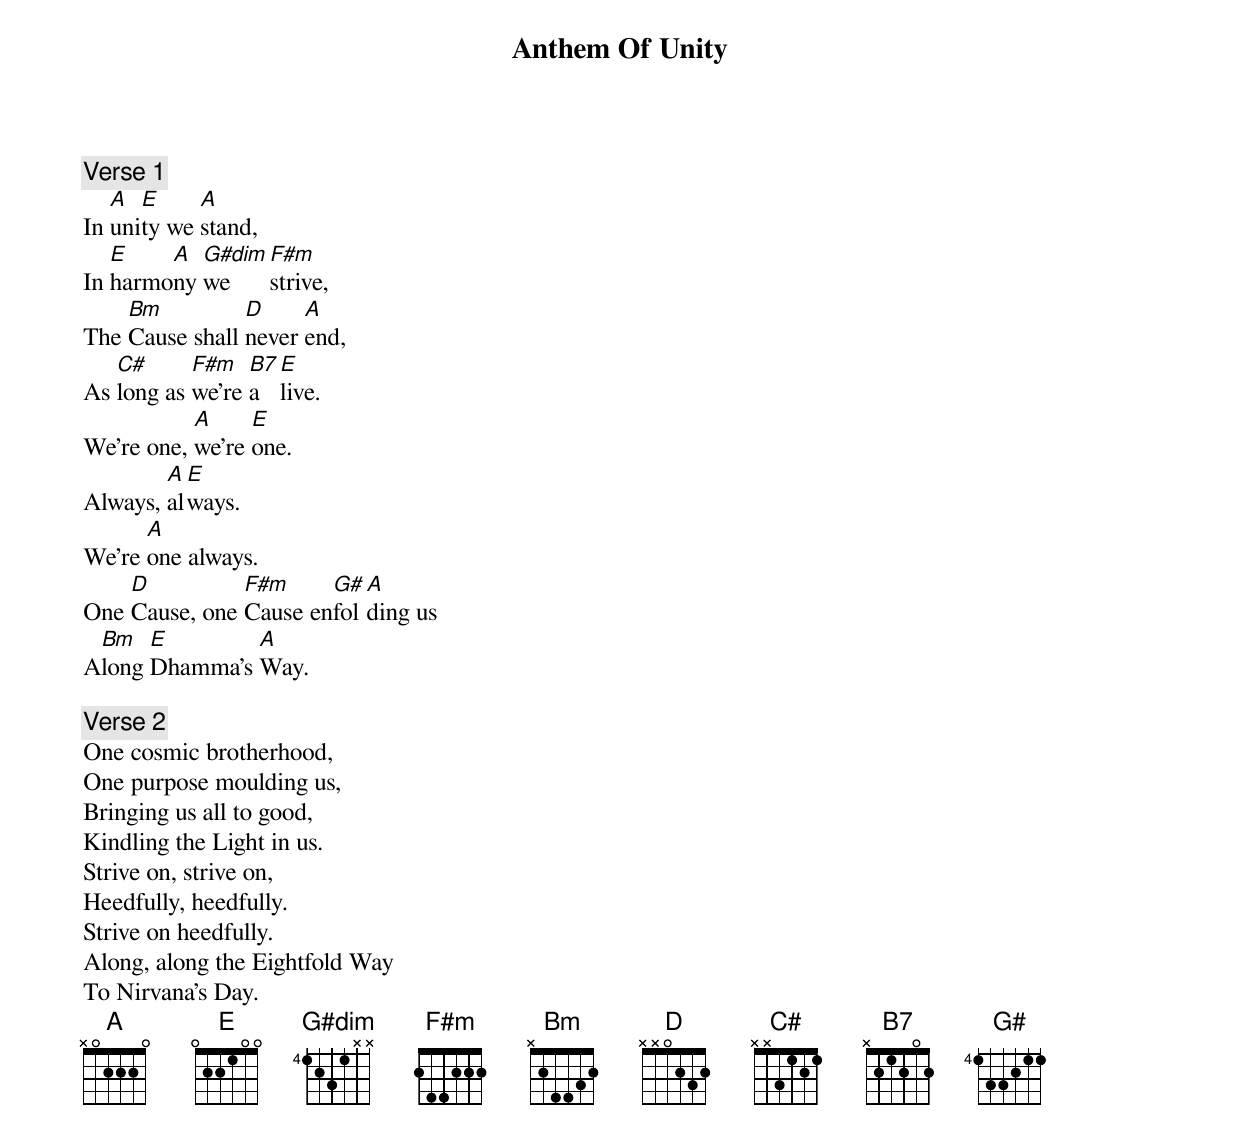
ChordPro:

{title: Anthem Of Unity}
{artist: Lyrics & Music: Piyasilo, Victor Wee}

{comment: Verse 1}
In [A]uni[E]ty we [A]stand,
In [E]harmo[A]ny [G#dim]we [F#m]strive,
The [Bm]Cause shall [D]never [A]end,
As [C#]long as [F#m]we're [B7]a[E]live.
We're one, [A]we're [E]one.
Always, [A]al[E]ways.
We're [A]one always.
One [D]Cause, one [F#m]Cause en[G#]fol[A]ding us
A[Bm]long [E]Dhamma's [A]Way.

{comment: Verse 2}
One cosmic brotherhood,
One purpose moulding us,
Bringing us all to good,
Kindling the Light in us.
Strive on, strive on,
Heedfully, heedfully.
Strive on heedfully.
Along, along the Eightfold Way
To Nirvana's Day.
